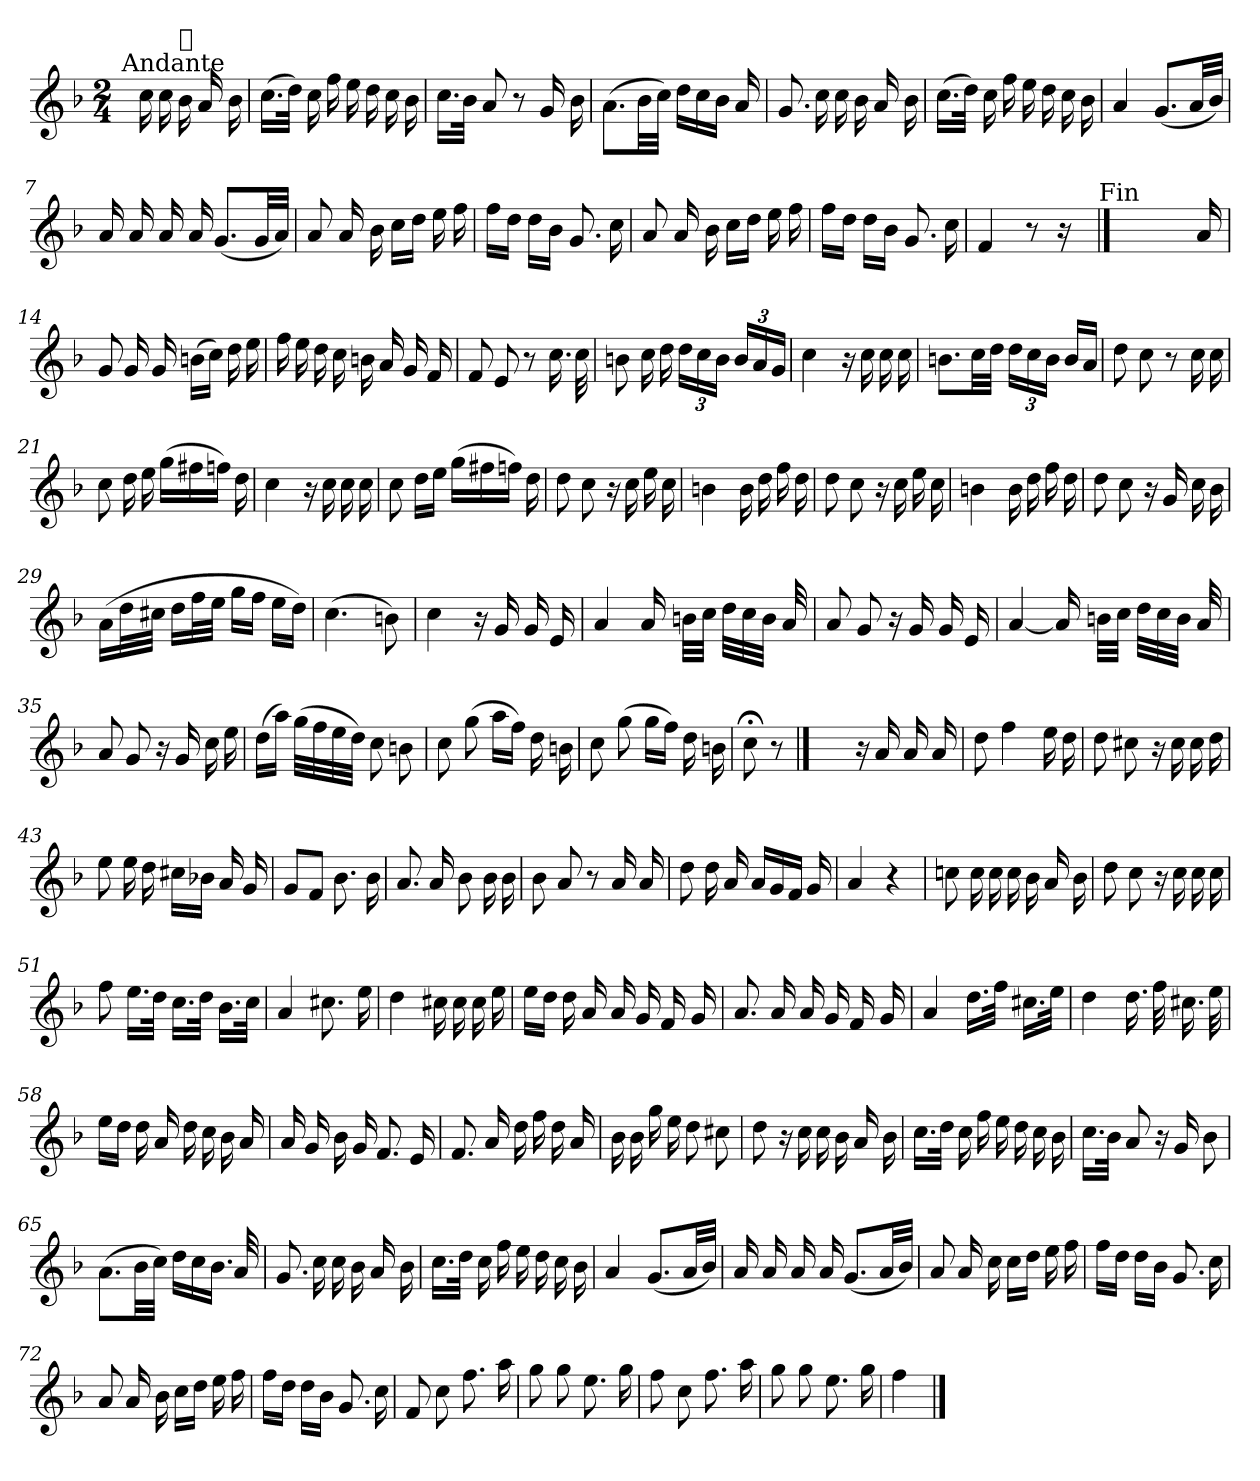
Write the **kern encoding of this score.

**kern
*part1
*staff1
*clefG2
*k[b-]
*F:
*M2/4
=
!LO:TX:a:t=Andante
16ryy
16cc\
16cc\
!LO:TX:a:t=𝄋
16b-\
16a/
16b-\
=1
(>16.cc\LL
32dd\JJk)
16cc\
16ff\
16ee\
16dd\
16cc\
16b-\
=2
16.cc\LL
32b-\JJk
8a/
8r
16g/
16b-\
=3
(>8.a\L
32b-\LL
32cc\JJJ)
16dd\LL
16cc\
16b-\JJ
16a/
=4
8.g/
16cc\
16cc\
16b-\
16a/
16b-\
!!LO:LB:g=z
=5
(>16.cc\LL
32dd\JJk)
16cc\
16ff\
16ee\
16dd\
16cc\
16b-\
=6
4a/
(<8.g/L
32a/LL
32b-/JJJ)
=7
16a/
16a/
16a/
16a/
(<8.g/L
32g/LL
32a/JJJ)
=8
8a/
16a/
16b-\
16cc\LL
16dd\JJ
16ee\
16ff\
=9
16ff\LL
16dd\JJ
16dd\LL
16b-\JJ
8.g/
16cc\
=10
8a/
16a/
16b-\
16cc\LL
16dd\JJ
16ee\
16ff\
!!LO:LB:g=z
=11
16ff\LL
16dd\JJ
16dd\LL
16b-\JJ
8.g/
16cc\
=12
4f/
8r
16r
16ryy
!LO:TX:a:t=Fin
==13
4.ryy
16ryy
16a/
=14
8g/
16g/
16g/
(>16bn\LL
16cc\JJ)
16dd\
16ee\
=15
16ff\
16ee\
16dd\
16cc\
16bn\
16a/
16g/
16f/
=16
8f/
8e/
8r
16.cc\
32cc\
!!LO:LB:g=z
=17
8bn\
16cc\
16dd\
24dd\LL
24cc\
24b\JJ
24b/LL
24a/
24g/JJ
=18
4cc\
16r
16cc\
16cc\
16cc\
=19
8.bn\L
32cc\LL
32dd\JJJ
24dd\LL
24cc\
24b\JJ
16b/LL
16a/JJ
=20
8dd\
8cc\
8r
16cc\
16cc\
=21
8cc\
16dd\
16ee\
(>16gg\LL
16ff#X\
16ffn\JJ)
16dd\
=22
4cc\
16r
16cc\
16cc\
16cc\
!!LO:LB:g=z
=23
8cc\
16dd\LL
16ee\JJ
(>16gg\LL
16ff#X\
16ffn\JJ)
16dd\
=24
8dd\
8cc\
16r
16cc\
16ee\
16cc\
=25
4bn\
16b\
16dd\
16ff\
16dd\
=26
8dd\
8cc\
16r
16cc\
16ee\
16cc\
=27
4bn\
16b\
16dd\
16ff\
16dd\
=28
8dd\
8cc\
16r
16g/
16cc\
16b-\
!!LO:LB:g=z
=29
(>16a\LL
32dd\L
32cc#X\JJJ
16dd\LL
32ff\L
32ee\JJJ
16gg\LL
16ff\JJ
16ee\LL
16dd\JJ)
=30
(>4.cc\
8bn\)
=31
4cc\
16r
16g/
16g/
16e/
=32
4a/
16a/
32bn\LLL
32cc\JJJ
32dd\LLL
32cc\
32b\JJJ
32a/
=33
8a/
8g/
16r
16g/
16g/
16e/
!!LO:LB:g=z
=34
[4a/
16a/]
32bn\LLL
32cc\JJJ
32dd\LLL
32cc\
32b\JJJ
32a/
=35
8a/
8g/
16r
16g/
16cc\
16ee\
=36
(>16dd\LL
16aa\JJ)
(>32gg\LLL
32ff\
32ee\
32dd\JJJ)
8cc\
8bn\
=37
8cc\
(>8gg\
16aa\LL
16ff\JJ)
16dd\
16bn\
=38
8cc\
(>8gg\
16gg\LL
16ff\JJ)
16dd\
16bn\
=39
8cc;<\
8r
!!LO:LB:g=z
==40
4ryy
16r
16a/
16a/
16a/
=41
8dd\
4ff\
16ee\
16dd\
=42
8dd\
8cc#X\
16r
16cc#\
16cc#\
16dd\
=43
8ee\
16ee\
16dd\
16cc#X\LL
16b-X\JJ
16a/
16g/
=44
8g/L
8f/J
8.b-\
16b-\
=45
8.a/
16a/
8b-\
16b-\
16b-\
=46
8b-\
8a/
8r
16a/
16a/
!!LO:PB:g=z
=47
8dd\
16dd\
16a/
16a/LL
16g/
16f/JJ
16g/
=48
4a/
4r
=49
8ccn\
16cc\
16cc\
16cc\
16b-\
16a/
16b-\
=50
8dd\
8cc\
16r
16cc\
16cc\
16cc\
=51
8ff\
16.ee\LL
32dd\JJk
16.cc\LL
32dd\JJk
16.b-\LL
32cc\JJk
=52
4a/
8.cc#X\
16ee\
=53
4dd\
16cc#X\
16cc#\
16cc#\
16ee\
!!LO:LB:g=z
=54
16ee\LL
16dd\JJ
16dd\
16a/
16a/
16g/
16f/
16g/
=55
8.a/
16a/
16a/
16g/
16f/
16g/
=56
4a/
16.dd\LL
32ff\JJk
16.cc#X\LL
32ee\JJk
=57
4dd\
16.dd\
32ff\
16.cc#X\
32ee\
=58
16ee\LL
16dd\JJ
16dd\
16a/
16dd\
16cc\
16b-\
16a/
!!LO:LB:g=z
=59
16a/
16g/
16b-\
16g/
8.f/
16e/
=60
8.f/
16a/
16dd\
16ff\
16dd\
16a/
=61
16b-\
16b-\
16gg\
16ee\
8dd\
8cc#X\
=62
8dd\
16r
16cc\
16cc\
16b-\
16a/
16b-\
=63
16.cc\LL
32dd\JJk
16cc\
16ff\
16ee\
16dd\
16cc\
16b-\
=64
16.cc\LL
32b-\JJk
8a/
16r
16g/
8b-\
!!LO:LB:g=z
=65
(>8.a\L
32b-\LL
32cc\JJJ)
16dd\LL
16cc\
16.b-\JJ
32a/
=66
8.g/
16cc\
16cc\
16b-\
16a/
16b-\
=67
16.cc\LL
32dd\JJk
16cc\
16ff\
16ee\
16dd\
16cc\
16b-\
=68
4a/
(<8.g/L
32a/LL
32b-/JJJ)
=69
16a/
16a/
16a/
16a/
(<8.g/L
32a/LL
32b-/JJJ)
=70
8a/
16a/
16cc\
16cc\LL
16dd\JJ
16ee\
16ff\
!!LO:LB:g=z
=71
16ff\LL
16dd\JJ
16dd\LL
16b-\JJ
8.g/
16cc\
=72
8a/
16a/
16b-\
16cc\LL
16dd\JJ
16ee\
16ff\
=73
16ff\LL
16dd\JJ
16dd\LL
16b-\JJ
8.g/
16cc\
=74
8f/
8cc\
8.ff\
16aa\
=75
8gg\
8gg\
8.ee\
16gg\
=76
8ff\
8cc\
8.ff\
16aa\
=77
8gg\
8gg\
8.ee\
16gg\
=78
4ff\
==
*-
